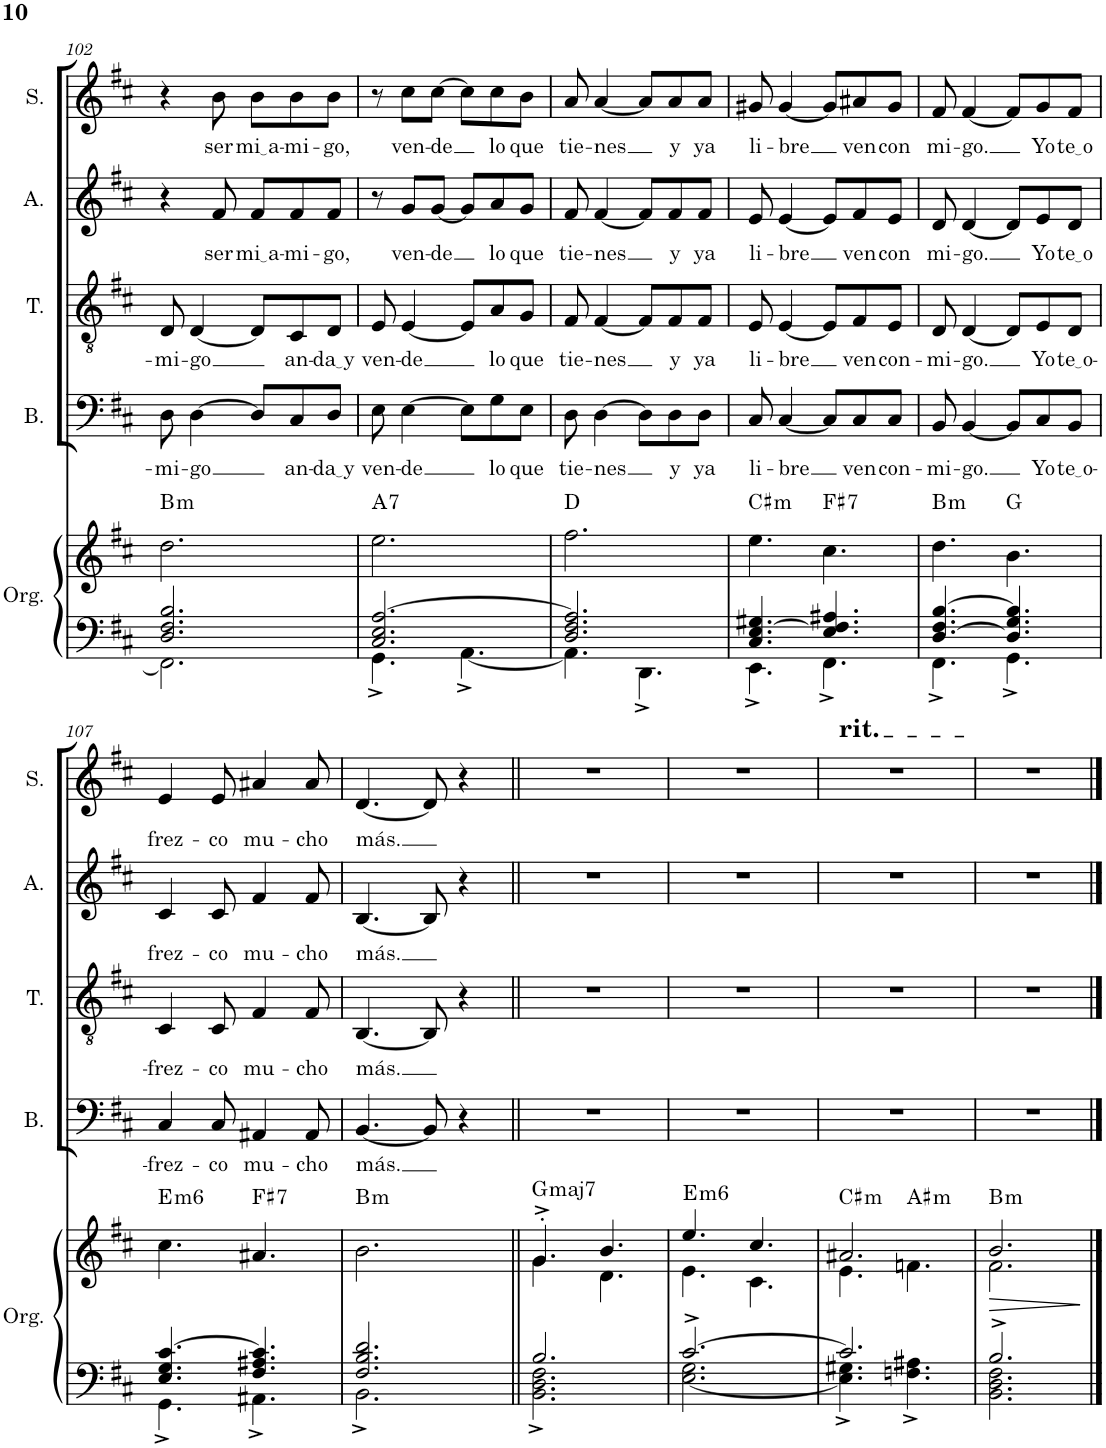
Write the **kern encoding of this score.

**kern	**kern	**dynam	**harte	**kern	**text	**kern	**text	**kern	**text	**kern	**text
*part5	*part5	*part5	*part5	*part4	*part4	*part3	*part3	*part2	*part2	*part1	*part1
*staff6	*staff5	*staff5/6	*	*staff4	*staff4	*staff3	*staff3	*staff2	*staff2	*staff1	*staff1
*I"Órgano	*	*	*	*I"Bajo	*	*I"Tenor	*	*I"Alto	*	*I"Soprano	*
*	*	*	*	*I'B.	*	*I'T.	*	*I'A.	*	*I'S.	*
!!LO:PB:g=z
*clefF4	*clefG2	*	*	*clefF4	*	*clefGv2	*	*clefG2	*	*clefG2	*
*k[f#c#]	*k[f#c#]	*	*	*k[f#c#]	*	*k[f#c#]	*	*k[f#c#]	*	*k[f#c#]	*
*M6/8	*M6/8	*	*	*M6/8	*	*M6/8	*	*M6/8	*	*M6/8	*
=102	=102	=102	=102	=102	=102	=102	=102	=102	=102	=102	=102
*^	*	*	*	*	*	*	*	*	*	*	*
!	!	!	!	!LO:H:kt=m	!	!LO:LY:b	!	!LO:LY:b	!	!	!	!
2.D/ 2.F#/ 2.B/	2.FF#\]	2.dd\	.	B:min	8D\	-mi-	8D/	-mi-	4r	.	4r	.
!	!	!	!	!	!	!LO:LY:b	!	!LO:LY:b	!	!	!	!
.	.	.	.	.	[4D\	-go	[4D/	-go	.	.	.	.
!	!	!	!	!	!	!	!	!	!	!LO:LY:b	!	!LO:LY:b
.	.	.	.	.	.	.	.	.	8f#/	ser	8b\	ser
!	!	!	!	!	!	!	!	!	!	!LO:LY:b	!	!LO:LY:b
.	.	.	.	.	8D/L]	.	8D/L]	.	8f#/L	mi a	8b\L	mi a
!	!	!	!	!	!	!LO:LY:b	!	!LO:LY:b	!	!LO:LY:b	!	!LO:LY:b
.	.	.	.	.	8C#/	an-	8C#/	an-	8f#/	-mi-	8b\	-mi-
!	!	!	!	!	!	!LO:LY:b	!	!LO:LY:b	!	!LO:LY:b	!	!LO:LY:b
.	.	.	.	.	8D/J	da y	8D/J	da y	8f#/J	-go,	8b\J	-go,
=103	=103	=103	=103	=103	=103	=103	=103	=103	=103	=103	=103	=103
!	!	!	!	!LO:H:kt=7	!	!LO:LY:b	!	!LO:LY:b	!	!	!	!
2.C#/ 2.E/ [2.A/	4.GG^\	2.ee\	.	A:7	8E\	ven-	8E/	ven-	8r	.	8r	.
!	!	!	!	!	!	!LO:LY:b	!	!LO:LY:b	!	!LO:LY:b	!	!LO:LY:b
.	.	.	.	.	[4E\	-de	[4E/	-de	8g/L	-ven-	8cc#\L	-ven-
!	!	!	!	!	!	!	!	!	!	!LO:LY:b	!	!LO:LY:b
.	.	.	.	.	.	.	.	.	[8g/J	-de	[8cc#\J	-de
.	[4.AA^\	.	.	.	8E\L]	.	8E/L]	.	8g/L]	.	8cc#\L]	.
!	!	!	!	!	!	!LO:LY:b	!	!LO:LY:b	!	!LO:LY:b	!	!LO:LY:b
.	.	.	.	.	8G\	lo	8A/	lo	8a/	lo	8cc#\	lo
!	!	!	!	!	!	!LO:LY:b	!	!LO:LY:b	!	!LO:LY:b	!	!LO:LY:b
.	.	.	.	.	8E\J	que	8G/J	que	8g/J	que	8b\J	que
=104	=104	=104	=104	=104	=104	=104	=104	=104	=104	=104	=104	=104
!	!	!	!	!	!	!LO:LY:b	!	!LO:LY:b	!	!LO:LY:b	!	!LO:LY:b
2.D/ 2.F#/ 2.A/]	4.AA\]	2.ff#\	.	D:maj	8D\	tie-	8F#/	tie-	8f#/	tie-	8a/	tie-
!	!	!	!	!	!	!LO:LY:b	!	!LO:LY:b	!	!LO:LY:b	!	!LO:LY:b
.	.	.	.	.	[4D\	-nes	[4F#/	-nes	[4f#/	-nes	[4a/	-nes
.	4.DD^\	.	.	.	8D\L]	.	8F#/L]	.	8f#/L]	.	8a/L]	.
!	!	!	!	!	!	!LO:LY:b	!	!LO:LY:b	!	!LO:LY:b	!	!LO:LY:b
.	.	.	.	.	8D\	y	8F#/	y	8f#/	y	8a/	y
!	!	!	!	!	!	!LO:LY:b	!	!LO:LY:b	!	!LO:LY:b	!	!LO:LY:b
.	.	.	.	.	8D\J	ya	8F#/J	ya	8f#/J	ya	8a/J	ya
=105	=105	=105	=105	=105	=105	=105	=105	=105	=105	=105	=105	=105
!	!	!	!	!LO:H:kt=m	!	!LO:LY:b	!	!LO:LY:b	!	!LO:LY:b	!	!LO:LY:b
4.C#/ [4.E/ 4.G#X/	4.EE^\	4.ee\	.	C#:min	8C#/	li-	8E/	li-	8e/	li-	8g#X/	li-
!	!	!	!	!	!	!LO:LY:b	!	!LO:LY:b	!	!LO:LY:b	!	!LO:LY:b
.	.	.	.	.	[4C#/	-bre	[4E/	-bre	[4e/	-bre	[4g#/	-bre
!	!	!	!	!LO:H:kt=7	!	!	!	!	!	!	!	!
4.E/] 4.F#/ 4.A#X/	4.FF#^\	4.cc#\	.	F#:7	8C#/L]	.	8E/L]	.	8e/L]	.	8g#/L]	.
!	!	!	!	!	!	!LO:LY:b	!	!LO:LY:b	!	!LO:LY:b	!	!LO:LY:b
.	.	.	.	.	8C#/	ven	8F#/	ven	8f#/	ven	8a#X/	ven
!	!	!	!	!	!	!LO:LY:b	!	!LO:LY:b	!	!LO:LY:b	!	!LO:LY:b
.	.	.	.	.	8C#/J	con-	8E/J	con-	8e/J	con	8g#/J	con
=106	=106	=106	=106	=106	=106	=106	=106	=106	=106	=106	=106	=106
!	!	!	!	!LO:H:kt=m	!	!LO:LY:b	!	!LO:LY:b	!	!LO:LY:b	!	!LO:LY:b
[4.D/ 4.F#/ [4.B/	4.FF#^\	4.dd\	.	B:min	8BB/	-mi-	8D/	-mi-	8d/	-mi-	8f#/	-mi-
!	!	!	!	!	!	!LO:LY:b	!	!LO:LY:b	!	!LO:LY:b	!	!LO:LY:b
.	.	.	.	.	[4BB/	-go.	[4D/	-go.	[4d/	-go.	[4f#/	-go.
4.D/] 4.G/ 4.B/]	4.GG^\	4.b\	.	G:maj	8BB/L]	.	8D/L]	.	8d/L]	.	8f#/L]	.
!	!	!	!	!	!	!LO:LY:b	!	!LO:LY:b	!	!LO:LY:b	!	!LO:LY:b
.	.	.	.	.	8C#/	Yo	8E/	Yo	8e/	Yo	8g/	Yo
!	!	!	!	!	!	!LO:LY:b	!	!LO:LY:b	!	!LO:LY:b	!	!LO:LY:b
.	.	.	.	.	8BB/J	te o	8D/J	te o	8d/J	te o	8f#/J	te o
!!LO:LB:g=z
=107	=107	=107	=107	=107	=107	=107	=107	=107	=107	=107	=107	=107
!	!	!	!	!LO:H:kt=m6	!	!LO:LY:b	!	!LO:LY:b	!	!LO:LY:b	!	!LO:LY:b
4.E/ 4.G/ [4.c#/	4.GG^\	4.cc#\	.	E:min6	4C#/	-frez-	4C#/	-frez-	4c#/	-frez-	4e/	-frez-
!	!	!	!	!	!	!LO:LY:b	!	!LO:LY:b	!	!LO:LY:b	!	!LO:LY:b
.	.	.	.	.	8C#/	-co	8C#/	-co	8c#/	-co	8e/	-co
!	!	!	!	!LO:H:kt=7	!	!LO:LY:b	!	!LO:LY:b	!	!LO:LY:b	!	!LO:LY:b
4.F#/ 4.A#X/ 4.c#/]	4.AA#X^\	4.a#X/	.	F#:7	4AA#X/	mu-	4F#/	mu-	4f#/	mu-	4a#X/	mu-
!	!	!	!	!	!	!LO:LY:b	!	!LO:LY:b	!	!LO:LY:b	!	!LO:LY:b
.	.	.	.	.	8AA#/	-cho	8F#/	-cho	8f#/	-cho	8a#/	-cho
=108	=108	=108	=108	=108	=108	=108	=108	=108	=108	=108	=108	=108
!	!	!	!	!LO:H:kt=m	!	!LO:LY:b	!	!LO:LY:b	!	!LO:LY:b	!	!LO:LY:b
2.F#/ 2.B/ 2.d/	2.BB^\	2.b\	.	B:min	[4.BB/	más.	[4.BB/	más.	[4.B/	más.	[4.d/	más.
.	.	.	.	.	8BB/]	.	8BB/]	.	8B/]	.	8d/]	.
.	.	.	.	.	4r	.	4r	.	4r	.	4r	.
=109||	=109||	=109||	=109||	=109||	=109||	=109||	=109||	=109||	=109||	=109||	=109||	=109||
*	*	*^	*	*	*	*	*	*	*	*	*	*
!	!	!	!	!	!LO:H:kt=maj7	!	!	!	!	!	!	!	!
2.B/	2.BB\^ 2.D\^ 2.F#\^	4.g'^/	4.g\	.	G:maj7	2.r	.	2.r	.	2.r	.	2.r	.
.	.	4.b/	4.d\	.	.	.	.	.	.	.	.	.	.
=110	=110	=110	=110	=110	=110	=110	=110	=110	=110	=110	=110	=110	=110
!	!	!	!	!	!LO:H:kt=m6	!	!	!	!	!	!	!	!
[2.c#^/	[2.E\ 2.G\	4.ee/	4.e\	.	E:min6	2.r	.	2.r	.	2.r	.	2.r	.
.	.	4.cc#/	4.c#\	.	.	.	.	.	.	.	.	.	.
=111	=111	=111	=111	=111	=111	=111	=111	=111	=111	=111	=111	=111	=111
!	!	!	!	!	!LO:H:kt=m	!	!	!	!	!	!	!LO:TX:a:t=rit.	!
2.c#/]	4.E\]^ 4.G#X\^	2.a#X/	4.e\	.	C#:min	2.r	.	2.r	.	2.r	.	2.r	.
!	!	!	!	!	!LO:H:kt=m	!	!	!	!	!	!	!	!
.	4.Fn\^ 4.A#X\^	.	4.fn\	.	A#:min	.	.	.	.	.	.	.	.
=112	=112	=112	=112	=112	=112	=112	=112	=112	=112	=112	=112	=112	=112
!	!	!	!	!LO:HP:b	!LO:H:kt=m	!	!	!	!	!	!	!	!
2.B^/	2.BB\ 2.D\ 2.F#\	2.b/	2.f#\	>	B:min	2.r	.	2.r	.	2.r	.	2.r	.
*v	*v	*	*	*	*	*	*	*	*	*	*	*	*
*	*v	*v	*	*	*	*	*	*	*	*	*	*
.	.	]	.	.	.	.	.	.	.	.	.
==	==	==	==	==	==	==	==	==	==	==	==
*-	*-	*-	*-	*-	*-	*-	*-	*-	*-	*-	*-
